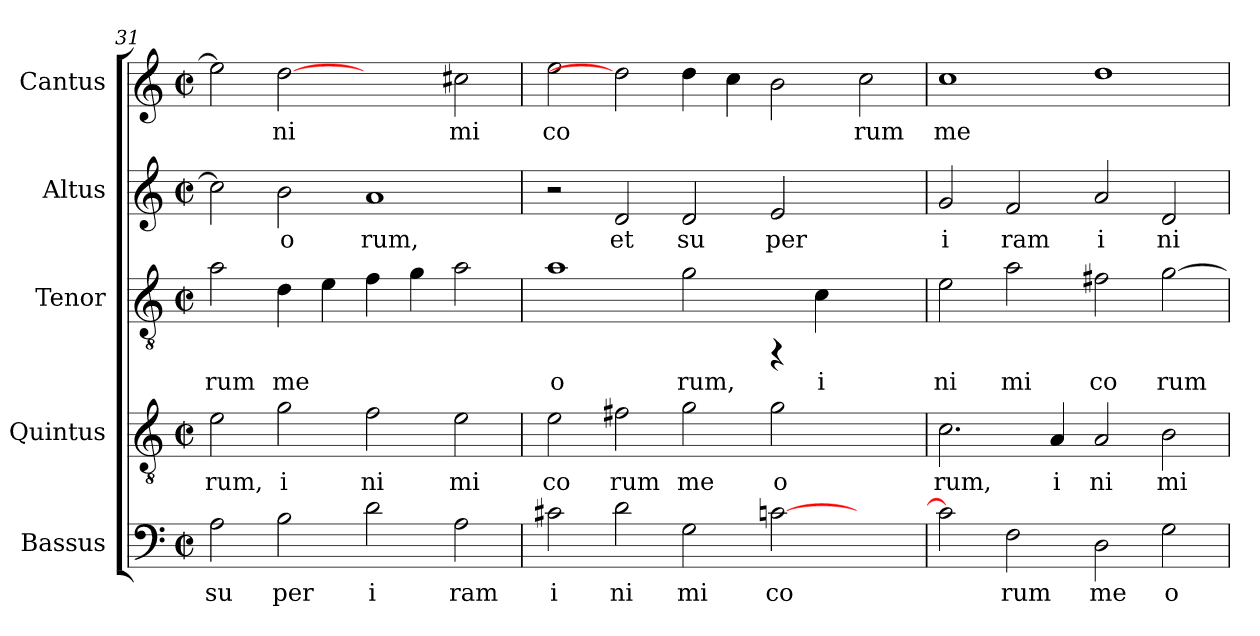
**kern	**text	**kern	**text	**kern	**text	**kern	**text	**kern	**text
*part5	*part5	*part4	*part4	*part3	*part3	*part2	*part2	*part1	*part1
*staff5	*staff5	*staff4	*staff4	*staff3	*staff3	*staff2	*staff2	*staff1	*staff1
*I"Bassus	*	*I"Quintus	*	*I"Tenor	*	*I"Altus	*	*I"Cantus	*
!!LO:PB:g=z
*clefF4	*	*clefGv2	*	*clefGv2	*	*clefG2	*	*clefG2	*
*k[]	*	*k[]	*	*k[]	*	*k[]	*	*k[]	*
*C:	*	*C:	*	*C:	*	*C:	*	*C:	*
*M2/2	*	*M2/2	*	*M2/2	*	*M2/2	*	*M2/2	*
*met(c|)	*	*met(c|)	*	*met(c|)	*	*met(c|)	*	*met(c|)	*
=31	=31	=31	=31	=31	=31	=31	=31	=31	=31
!	!LO:LY:b:cj	!	!LO:LY:b:cj	!	!LO:LY:b:cj	!	!LO:LY:b:cj	!	!LO:LY:b:cj
2A\	su	2e\	rum,	2a\	rum	2cc\]	.	2ee\]	.
!	!LO:LY:b:cj	!	!LO:LY:b:cj	!	!LO:LY:b:cj	!	!LO:LY:b:cj	!	!LO:LY:b:cj
2B\	per	2g\	i	4d\	me	2b\	o	[2dd	ni
!	!	!	!	!	!LO:LY:b:cj	!	!	!	!
.	.	.	.	4e\	.	.	.	.	.
!	!LO:LY:b:cj	!	!LO:LY:b:cj	!	!LO:LY:b:cj	!	!LO:LY:b:cj	!	!
2d\	i	2f\	ni	4f\	.	1a	rum,	2ryy	.
!	!	!	!	!	!LO:LY:b:cj	!	!	!	!
.	.	.	.	4g\	.	.	.	.	.
!	!LO:LY:b:cj	!	!LO:LY:b:cj	!	!LO:LY:b:cj	!	!	!	!LO:LY:b:cj
2A\	ram	2e\	mi	2a\	.	.	.	2cc#X\	mi
=32	=32	=32	=32	=32	=32	=32	=32	=32	=32
!	!LO:LY:b:cj	!	!LO:LY:b:cj	!	!LO:LY:b:cj	!	!	!	!LO:LY:b:cj
2c#X\	i	2e\	co	1a	o	2r	.	2ee\	co
!	!LO:LY:b:cj	!	!LO:LY:b:cj	!	!	!	!LO:LY:b:cj	!	!
2d\	ni	2f#X\	rum	.	.	2d/	et	2dd]	.
!	!LO:LY:b:cj	!	!LO:LY:b:cj	!	!LO:LY:b:cj	!	!LO:LY:b:cj	!	!LO:LY:b:cj
2G\	mi	2g\	me	2g\	rum,	2d/	su	4dd\	.
!	!	!	!	!	!	!	!	!	!LO:LY:b:cj
.	.	.	.	.	.	.	.	4cc\	.
!	!LO:LY:b:cj	!	!LO:LY:b:cj	!	!	!	!LO:LY:b:cj	!	!LO:LY:b:cj
[>2cn\	co	2g\	o	4rFF	.	2e/	per	2b\	.
!	!	!	!	!	!LO:LY:b:cj	!	!	!	!
.	.	.	.	4c\	i	.	.	.	.
!	!	!	!	!	!	!	!	!	!LO:LY:b:cj
2ryy	.	2ryy	.	2ryy	.	2ryy	.	2cc\	rum
=33	=33	=33	=33	=33	=33	=33	=33	=33	=33
!	!LO:LY:b:cj	!	!LO:LY:b:cj	!	!LO:LY:b:cj	!	!LO:LY:b:cj	!	!LO:LY:b:cj
2c\]	.	2.c\	rum,	2e\	ni	2g/	i	1cc	me
!	!LO:LY:b:cj	!	!	!	!LO:LY:b:cj	!	!LO:LY:b:cj	!	!
2F\	rum	.	.	2a\	mi	2f/	ram	.	.
!	!	!	!LO:LY:b:cj	!	!	!	!	!	!
.	.	4A/	i	.	.	.	.	.	.
!	!LO:LY:b:cj	!	!LO:LY:b:cj	!	!LO:LY:b:cj	!	!LO:LY:b:cj	!	!LO:LY:b:cj
2D\	me	2A/	ni	2f#X\	co	2a/	i	1dd	.
!	!LO:LY:b:cj	!	!LO:LY:b:cj	!	!LO:LY:b:cj	!	!LO:LY:b:cj	!	!
2G\	o	2B\	mi	[>2g\	rum	2d/	ni	.	.
=	=	=	=	=	=	=	=	=	=
*-	*-	*-	*-	*-	*-	*-	*-	*-	*-
